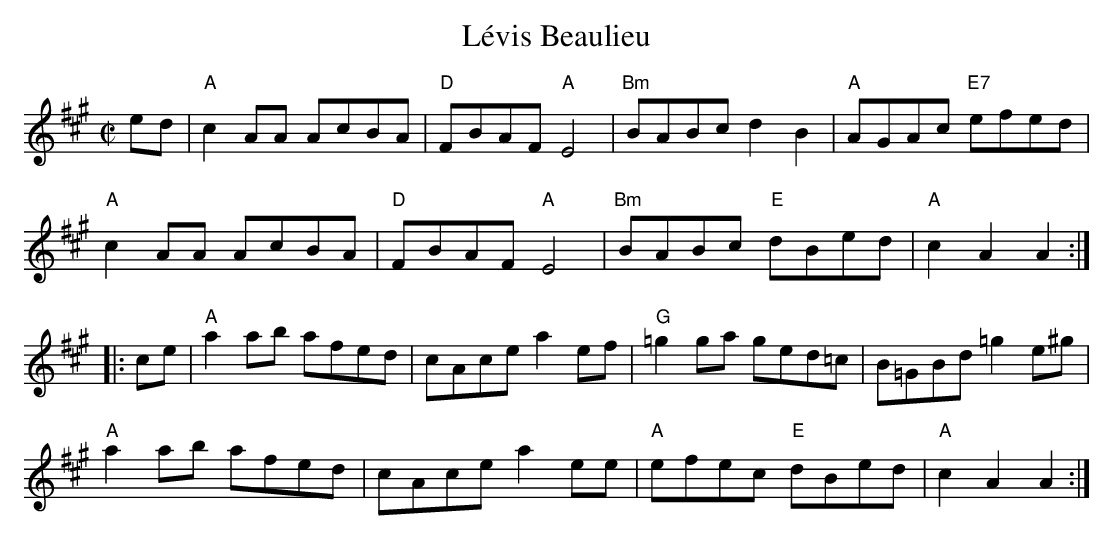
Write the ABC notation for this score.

X:1
T:L\'evis Beaulieu
M:C|
K:A
ed |\
"A"c2AA AcBA | "D"FBAF "A"E4 | "Bm"BABc d2B2 | "A"AGAc "E7"efed |
"A"c2AA AcBA | "D"FBAF "A"E4 | "Bm"BABc "E"dBed | "A"c2A2 A2 :|
|: ce |\
"A"a2ab afed | cAce a2ef | "G"=g2ga ged=c | B=GBd =g2e^g |
"A"a2ab afed | cAce a2ee | "A"efec "E"dBed | "A"c2A2 A2 :|
